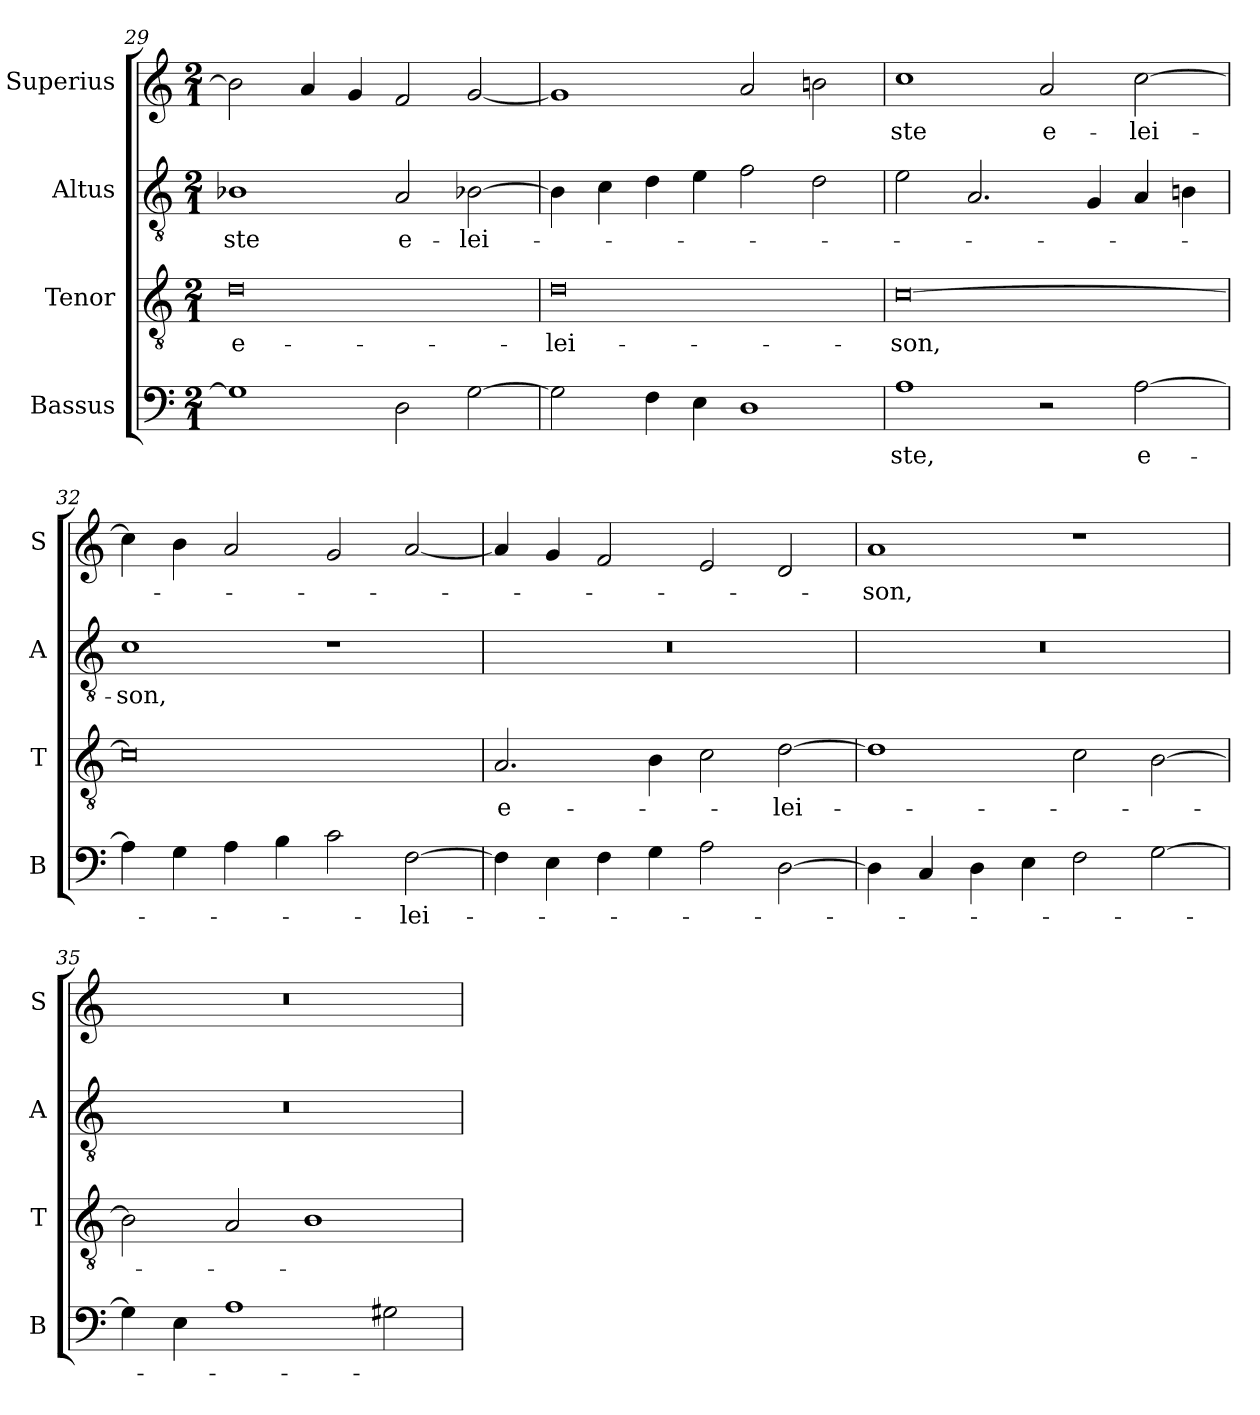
**kern	**text	**kern	**text	**kern	**text	**kern	**text
*part4	*part4	*part3	*part3	*part2	*part2	*part1	*part1
*staff4	*staff4	*staff3	*staff3	*staff2	*staff2	*staff1	*staff1
*I"Bassus	*	*I"Tenor	*	*I"Altus	*	*I"Superius	*
*I'B	*	*I'T	*	*I'A	*	*I'S	*
*clefF4	*	*clefGv2	*	*clefGv2	*	*clefG2	*
*k[]	*	*k[]	*	*k[]	*	*k[]	*
*M2/1	*	*M2/1	*	*M2/1	*	*M2/1	*
=29	=29	=29	=29	=29	=29	=29	=29
1G]	.	0d	e-	1B-X	-ste	2b-\]	.
.	.	.	.	.	.	4a/	.
.	.	.	.	.	.	4g/	.
2D\	.	.	.	2A/	e-	2f/	.
[2G\	.	.	.	[2B-X\	-lei-	[2g/	.
=30	=30	=30	=30	=30	=30	=30	=30
2G\]	.	0d	-lei-	4B-\]	.	1g]	.
.	.	.	.	4c\	.	.	.
4F\	.	.	.	4d\	.	.	.
4E\	.	.	.	4e\	.	.	.
1D	.	.	.	2f\	.	2a/	.
.	.	.	.	2d\	.	2bn\	.
=31	=31	=31	=31	=31	=31	=31	=31
1A	-ste,	[0c	-son,	2e\	.	1cc	-ste
.	.	.	.	2.A/	.	.	.
2r	.	.	.	.	.	2a/	e-
.	.	.	.	4G/	.	.	.
[2A\	e-	.	.	4A/	.	[2cc\	-lei-
.	.	.	.	4Bn\	.	.	.
=32	=32	=32	=32	=32	=32	=32	=32
4A\]	.	0c]	.	1c	-son,	4cc\]	.
4G\	.	.	.	.	.	4b\	.
4A\	.	.	.	.	.	2a/	.
4B\	.	.	.	.	.	.	.
2c\	.	.	.	1r	.	2g/	.
[2F\	-lei-	.	.	.	.	[2a/	.
=33	=33	=33	=33	=33	=33	=33	=33
4F\]	.	2.A/	e-	0r	.	4a/]	.
4E\	.	.	.	.	.	4g/	.
4F\	.	.	.	.	.	2f/	.
4G\	.	4B\	.	.	.	.	.
2A\	.	2c\	.	.	.	2e/	.
[2D\	.	[2d\	-lei-	.	.	2d/	.
=34	=34	=34	=34	=34	=34	=34	=34
4D\]	.	1d]	.	0r	.	1a	-son,
4C/	.	.	.	.	.	.	.
4D\	.	.	.	.	.	.	.
4E\	.	.	.	.	.	.	.
2F\	.	2c\	.	.	.	1r	.
[2G\	.	[2B\	.	.	.	.	.
=35	=35	=35	=35	=35	=35	=35	=35
4G\]	.	2B\]	.	0r	.	0r	.
4E\	.	.	.	.	.	.	.
1A	.	2A/	.	.	.	.	.
.	.	1B	.	.	.	.	.
2G#X\	.	.	.	.	.	.	.
=	=	=	=	=	=	=	=
*-	*-	*-	*-	*-	*-	*-	*-
